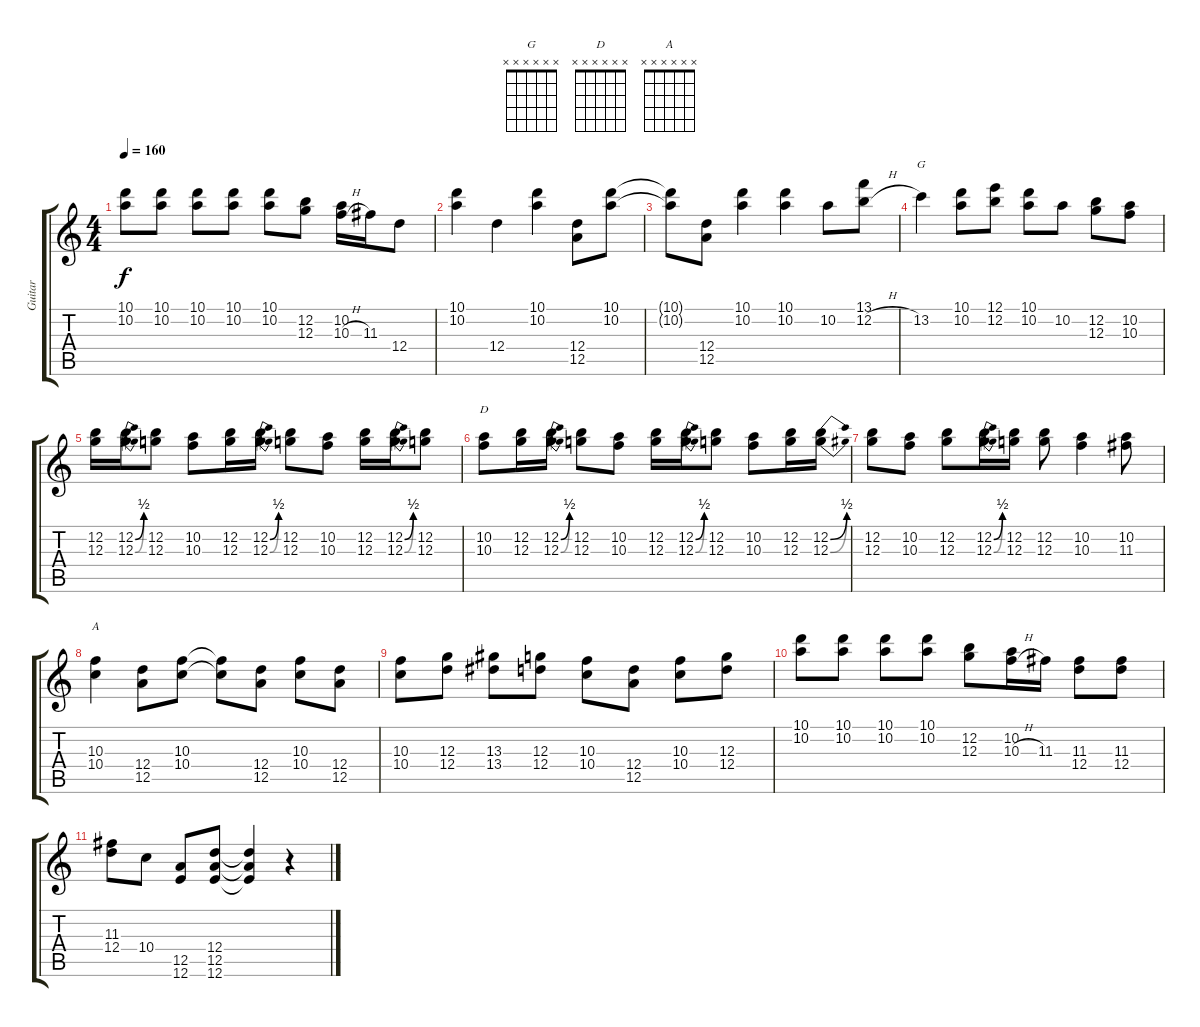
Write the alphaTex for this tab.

\track ("Guitar" "Guitar") {instrument electricguitarclean}
\staff {score tabs}
\tuning (E4 B3 G3 D3 A2 E2) {hide}
\chord ("G" x x x x x x) {firstfret 0}
\chord ("D" x x x x x x) {firstfret 0}
\chord ("A" x x x x x x) {firstfret 0}
\ts (4 4)
\tempo 160
\clef g2
\ks c
(10.1 10.2).8{dy f} (10.1 10.2).8 (10.1 10.2).8 (10.1 10.2).8 (10.1 10.2).8 (12.2 12.3).8 (10.2 10.3{h}).16 11.3.16 12.4.8 |
(10.1 10.2).4 12.4.4 (10.1 10.2).4 (12.4 12.5).8 (10.1 10.2).8 |
(10.1{t} 10.2{t}).8 (12.4 12.5).8 (10.1 10.2).4 (10.1 10.2).4 10.2.8 (13.1 12.2{h}).8 |
13.2.4{ch "G"} (10.1 10.2).8 (12.1 12.2).8 (10.1 10.2).8 10.2.8 (12.2 12.3).8 (10.2 10.3).8 |
(12.2 12.3).16 (12.2{be (bend 0 0 60 2)} 12.3{be (bend 0 0 60 2)}).16 (12.2 12.3).8 (10.2 10.3).8 (12.2 12.3).16 (12.2{be (bend 0 0 60 2)} 12.3{be (bend 0 0 60 2)}).16 (12.2 12.3).8 (10.2 10.3).8 (12.2 12.3).16 (12.2{be (bend 0 0 60 2)} 12.3{be (bend 0 0 60 2)}).16 (12.2 12.3).8 |
(10.2 10.3).8{ch "D"} (12.2 12.3).16 (12.2{be (bend 0 0 60 2)} 12.3{be (bend 0 0 60 2)}).16 (12.2 12.3).8 (10.2 10.3).8 (12.2 12.3).16 (12.2{be (bend 0 0 60 2)} 12.3{be (bend 0 0 60 2)}).16 (12.2 12.3).8 (10.2 10.3).8 (12.2 12.3).16 (12.2{be (bend 0 0 60 2)} 12.3{be (bend 0 0 60 2)}).16 |
(12.2 12.3).8 (10.2 10.3).8 (12.2 12.3).8 (12.2{be (bend 0 0 60 2)} 12.3{be (bend 0 0 60 2)}).16 (12.2 12.3).16 (12.2 12.3).8 (10.2 10.3).4 (10.2 11.3).8 |
(10.3 10.4).4{ch "A"} (12.4 12.5).8 (10.3 10.4).8 (10.3{t} 10.4{t}).8 (12.4 12.5).8 (10.3 10.4).8 (12.4 12.5).8 |
(10.3 10.4).8 (12.3 12.4).8 (13.3 13.4).8 (12.3 12.4).8 (10.3 10.4).8 (12.4 12.5).8 (10.3 10.4).8 (12.3 12.4).8 |
(10.1 10.2).8 (10.1 10.2).8 (10.1 10.2).8 (10.1 10.2).8 (12.2 12.3).8 (10.2 10.3{h}).16 11.3.16 (11.3 12.4).8 (11.3 12.4).8 |
(11.3 12.4).8 10.4.8 (12.5 12.6).8 (12.4 12.5 12.6).8 (12.4{t} 12.5{t} 12.6{t}).4 r.4
